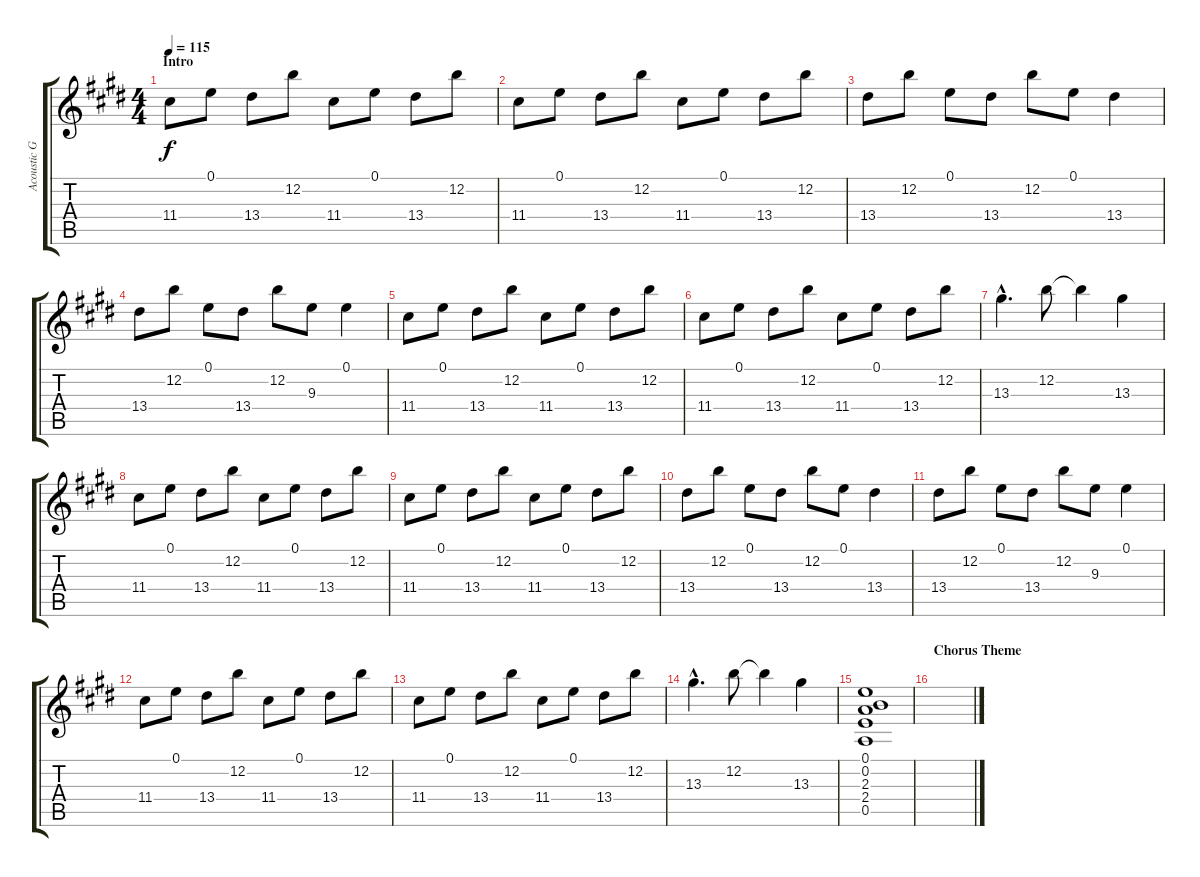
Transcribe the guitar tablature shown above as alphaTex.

\track ("Acoustic Guitar 1" "Acoustic G") {instrument acousticguitarsteel}
\staff {score tabs}
\tuning (E4 B3 G3 D3 A2 E2) {hide}
\ts (4 4)
\section ("" "Intro")
\tempo 115
\clef g2
\ks e
11.4.8{dy f instrument acousticguitarsteel} 0.1.8 13.4.8 12.2.8 11.4.8 0.1.8 13.4.8 12.2.8 |
11.4.8 0.1.8 13.4.8 12.2.8 11.4.8 0.1.8 13.4.8 12.2.8 |
13.4.8 12.2.8 0.1.8 13.4.8 12.2.8 0.1.8 13.4.4 |
13.4.8 12.2.8 0.1.8 13.4.8 12.2.8 9.3.8 0.1.4 |
11.4.8 0.1.8 13.4.8 12.2.8 11.4.8 0.1.8 13.4.8 12.2.8 |
11.4.8 0.1.8 13.4.8 12.2.8 11.4.8 0.1.8 13.4.8 12.2.8 |
13.3{hac}.4{d} 12.2.8 12.2{t}.4 13.3.4 |
11.4.8 0.1.8 13.4.8 12.2.8 11.4.8 0.1.8 13.4.8 12.2.8 |
11.4.8 0.1.8 13.4.8 12.2.8 11.4.8 0.1.8 13.4.8 12.2.8 |
13.4.8 12.2.8 0.1.8 13.4.8 12.2.8 0.1.8 13.4.4 |
13.4.8 12.2.8 0.1.8 13.4.8 12.2.8 9.3.8 0.1.4 |
11.4.8 0.1.8 13.4.8 12.2.8 11.4.8 0.1.8 13.4.8 12.2.8 |
11.4.8 0.1.8 13.4.8 12.2.8 11.4.8 0.1.8 13.4.8 12.2.8 |
13.3{hac}.4{d} 12.2.8 12.2{t}.4 13.3.4 |
(0.1 0.2 2.3 2.4 0.5).1 |
\section ("" "Chorus Theme")
